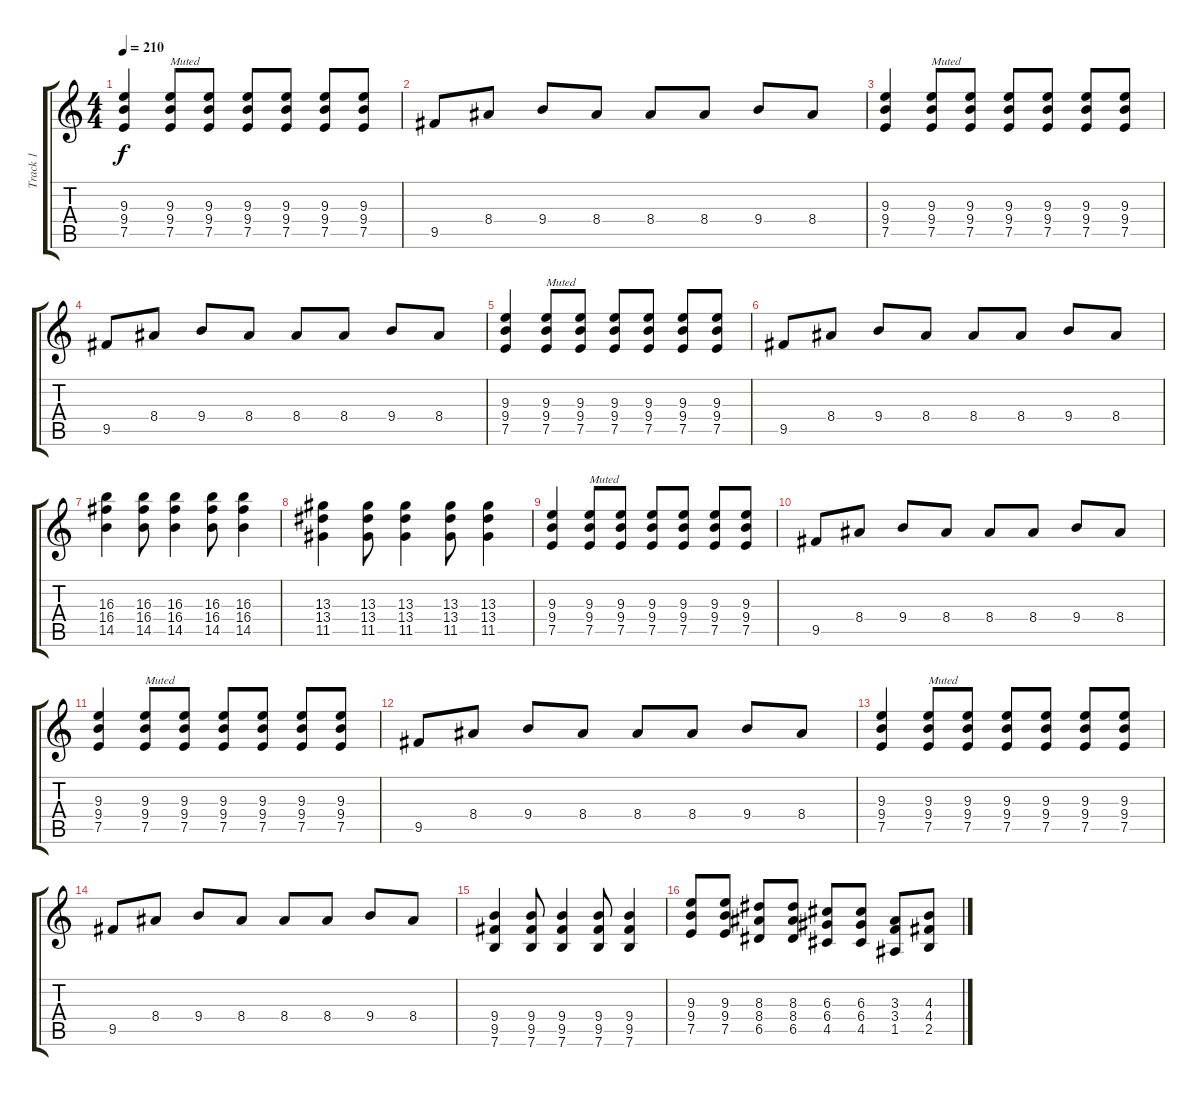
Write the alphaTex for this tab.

\track ("Track 1" "Track 1") {instrument distortionguitar}
\staff {score tabs}
\tuning (E4 B3 G3 D3 A2 E2) {hide}
\ts (4 4)
\tempo 210
\clef g2
\ks c
(9.3 9.4 7.5).4{dy f} (9.3 9.4 7.5).8{txt "Muted" instrument electricguitarmuted} (9.3 9.4 7.5).8 (9.3 9.4 7.5).8 (9.3 9.4 7.5).8 (9.3 9.4 7.5).8 (9.3 9.4 7.5).8 |
9.5.8{instrument distortionguitar} 8.4.8 9.4.8 8.4.8 8.4.8 8.4.8 9.4.8 8.4.8 |
(9.3 9.4 7.5).4 (9.3 9.4 7.5).8{txt "Muted" instrument electricguitarmuted} (9.3 9.4 7.5).8 (9.3 9.4 7.5).8 (9.3 9.4 7.5).8 (9.3 9.4 7.5).8 (9.3 9.4 7.5).8 |
9.5.8{instrument distortionguitar} 8.4.8 9.4.8 8.4.8 8.4.8 8.4.8 9.4.8 8.4.8 |
(9.3 9.4 7.5).4 (9.3 9.4 7.5).8{txt "Muted" instrument electricguitarmuted} (9.3 9.4 7.5).8 (9.3 9.4 7.5).8 (9.3 9.4 7.5).8 (9.3 9.4 7.5).8 (9.3 9.4 7.5).8 |
9.5.8{instrument distortionguitar} 8.4.8 9.4.8 8.4.8 8.4.8 8.4.8 9.4.8 8.4.8 |
(16.3 16.4 14.5).4 (16.3 16.4 14.5).8 (16.3 16.4 14.5).4 (16.3 16.4 14.5).8 (16.3 16.4 14.5).4 |
(13.3 13.4 11.5).4 (13.3 13.4 11.5).8 (13.3 13.4 11.5).4 (13.3 13.4 11.5).8 (13.3 13.4 11.5).4 |
(9.3 9.4 7.5).4 (9.3 9.4 7.5).8{txt "Muted" instrument electricguitarmuted} (9.3 9.4 7.5).8 (9.3 9.4 7.5).8 (9.3 9.4 7.5).8 (9.3 9.4 7.5).8 (9.3 9.4 7.5).8 |
9.5.8{instrument distortionguitar} 8.4.8 9.4.8 8.4.8 8.4.8 8.4.8 9.4.8 8.4.8 |
(9.3 9.4 7.5).4 (9.3 9.4 7.5).8{txt "Muted" instrument electricguitarmuted} (9.3 9.4 7.5).8 (9.3 9.4 7.5).8 (9.3 9.4 7.5).8 (9.3 9.4 7.5).8 (9.3 9.4 7.5).8 |
9.5.8{instrument distortionguitar} 8.4.8 9.4.8 8.4.8 8.4.8 8.4.8 9.4.8 8.4.8 |
(9.3 9.4 7.5).4 (9.3 9.4 7.5).8{txt "Muted" instrument electricguitarmuted} (9.3 9.4 7.5).8 (9.3 9.4 7.5).8 (9.3 9.4 7.5).8 (9.3 9.4 7.5).8 (9.3 9.4 7.5).8 |
9.5.8{instrument distortionguitar} 8.4.8 9.4.8 8.4.8 8.4.8 8.4.8 9.4.8 8.4.8 |
(9.4 9.5 7.6).4 (9.4 9.5 7.6).8 (9.4 9.5 7.6).4 (9.4 9.5 7.6).8 (9.4 9.5 7.6).4 |
(9.3 9.4 7.5).8 (9.3 9.4 7.5).8 (8.3 8.4 6.5).8 (8.3 8.4 6.5).8 (6.3 6.4 4.5).8 (6.3 6.4 4.5).8 (3.3 3.4 1.5).8 (4.3 4.4 2.5).8
